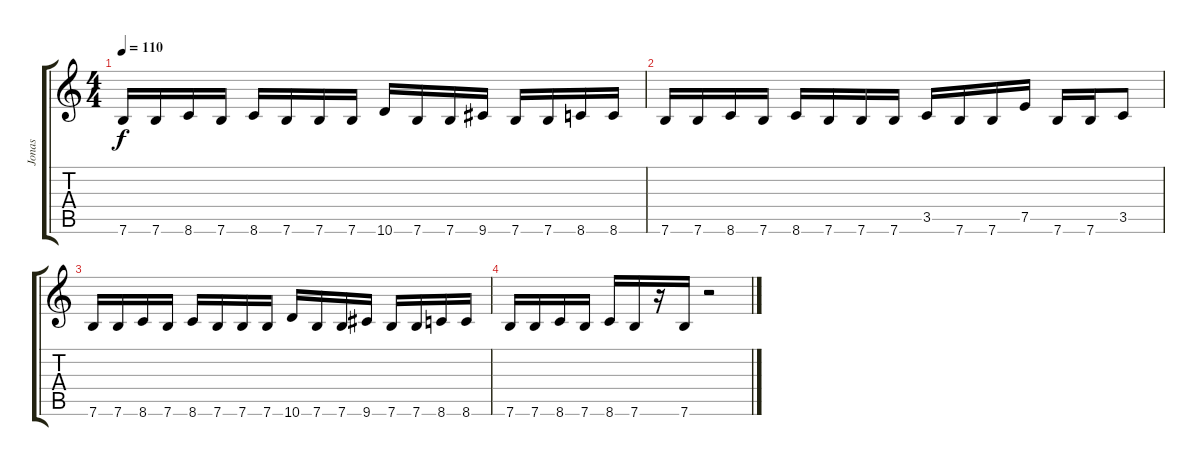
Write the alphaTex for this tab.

\track ("Jonas" "Jonas") {instrument overdrivenguitar}
\staff {score tabs}
\tuning (E4 B3 G3 D3 A2 E2) {hide}
\ts (4 4)
\tempo 110
\clef g2
\ks c
7.6.16{dy f} 7.6.16 8.6.16 7.6.16 8.6.16 7.6.16 7.6.16 7.6.16 10.6.16 7.6.16 7.6.16 9.6.16 7.6.16 7.6.16 8.6.16 8.6.16 |
7.6.16 7.6.16 8.6.16 7.6.16 8.6.16 7.6.16 7.6.16 7.6.16 3.5.16 7.6.16 7.6.16 7.5.16 7.6.16 7.6.16 3.5.8 |
7.6.16 7.6.16 8.6.16 7.6.16 8.6.16 7.6.16 7.6.16 7.6.16 10.6.16 7.6.16 7.6.16 9.6.16 7.6.16 7.6.16 8.6.16 8.6.16 |
7.6.16 7.6.16 8.6.16 7.6.16 8.6.16 7.6.16 r.16 7.6.16 r.2
